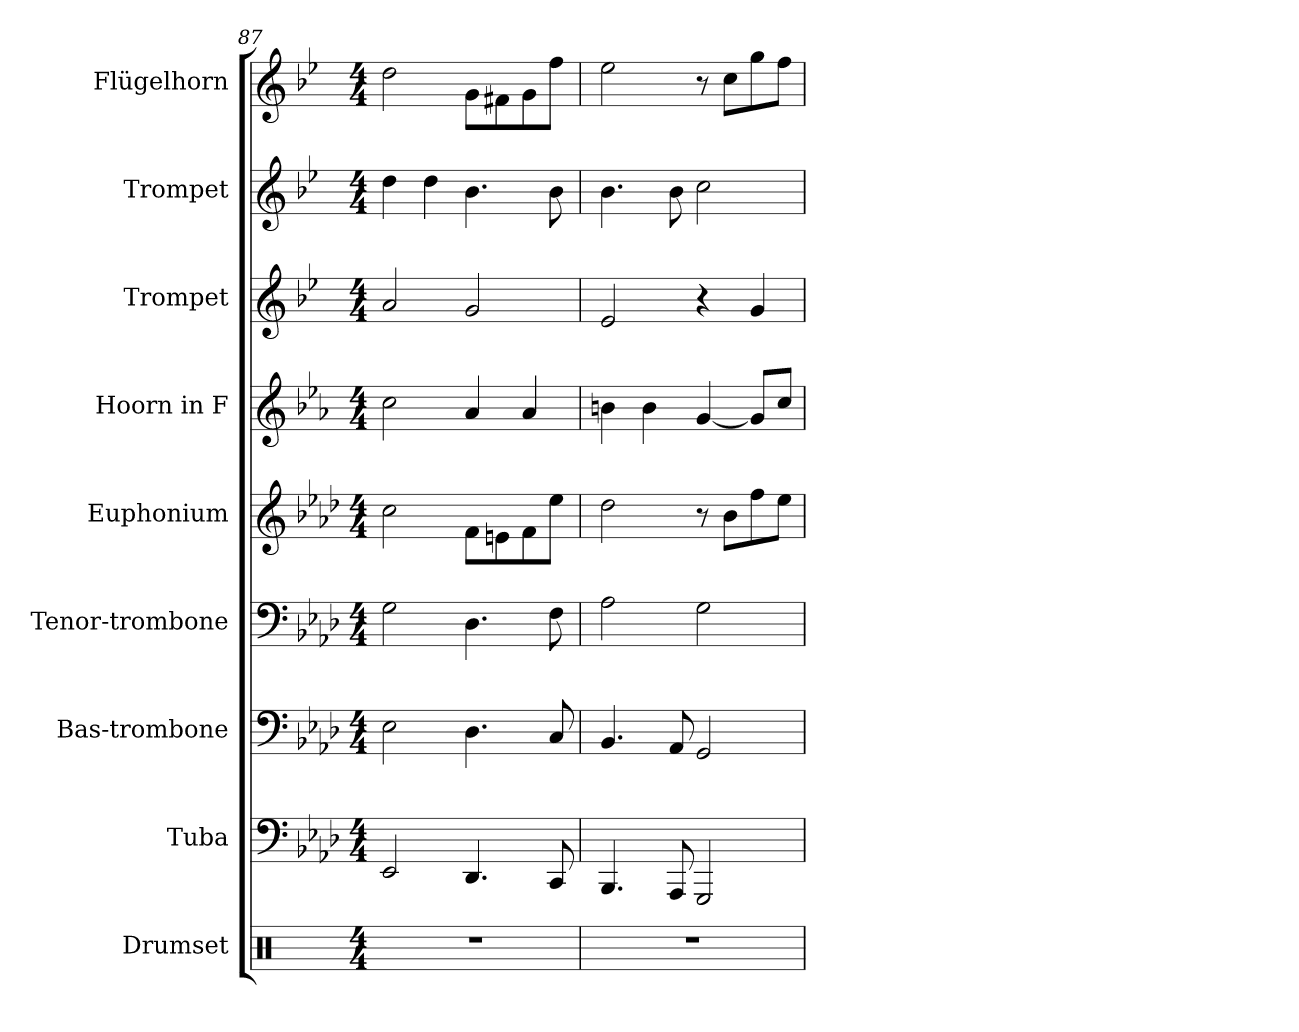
**kern	**kern	**kern	**kern	**kern	**kern	**kern	**kern	**kern
*part9	*part8	*part7	*part6	*part5	*part4	*part3	*part2	*part1
*staff9	*staff8	*staff7	*staff6	*staff5	*staff4	*staff3	*staff2	*staff1
*I"Drumset	*I"Tuba	*I"Bas-trombone	*I"Tenor-trombone	*I"Euphonium	*I"Hoorn in F	*I"Trompet	*I"Trompet	*I"Flügelhorn
*I'Drs.	*I'Tba.	*I'Bs. Tbn.	*I'T. Tbn.	*I'Euph.	*	*I'Tpt.	*I'Tpt.	*I'Flghn.
*clefX	*clefF4	*clefF4	*clefF4	*clefG2	*clefG2	*clefG2	*clefG2	*clefG2
*	*	*	*	*ITrd8c14	*ITrd4c7	*ITrd1c2	*ITrd1c2	*ITrd1c2
*k[]	*k[b-e-a-d-]	*k[b-e-a-d-]	*k[b-e-a-d-]	*k[b-e-a-d-]	*k[b-e-a-d-]	*k[b-e-a-d-]	*k[b-e-a-d-]	*k[b-e-a-d-]
*M4/4	*M4/4	*M4/4	*M4/4	*M4/4	*M4/4	*M4/4	*M4/4	*M4/4
=87	=87	=87	=87	=87	=87	=87	=87	=87
1r	2EE-/	2E-\	2G\	2c\	2f\	2g/	4cc\	2cc\
.	.	.	.	.	.	.	4cc\	.
.	4.DD-/	4.D-\	4.D-\	8F\L	4d-/	2f/	4.a-\	8f\L
.	.	.	.	8En\	.	.	.	8en\
.	.	.	.	8F\	4d-/	.	.	8f\
.	8CC/	8C/	8F\	8e-\J	.	.	8a-\	8ee-\J
=88	=88	=88	=88	=88	=88	=88	=88	=88
1r	4.BBB-/	4.BB-/	2A-\	2d-\	4en\	2d-/	4.a-\	2dd-\
.	.	.	.	.	4e\	.	.	.
.	8AAA-/	8AA-/	.	.	.	.	8a-\	.
.	2GGG/	2GG/	2G\	8r	[4c/	4r	2b-\	8r
.	.	.	.	8B-\L	.	.	.	8b-\L
.	.	.	.	8f\	8c/L]	4f/	.	8ff\
.	.	.	.	8e-\J	8f/J	.	.	8ee-\J
=	=	=	=	=	=	=	=	=
*-	*-	*-	*-	*-	*-	*-	*-	*-
